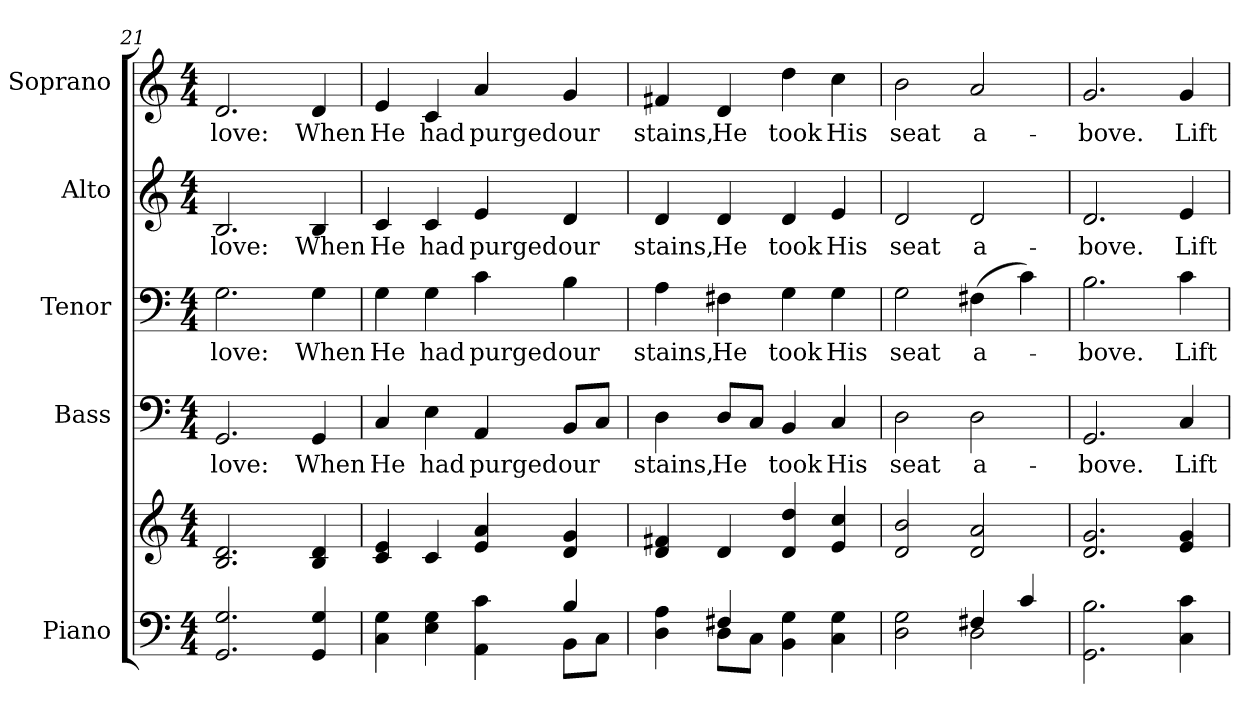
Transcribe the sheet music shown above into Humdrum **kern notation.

**kern	**kern	**kern	**text	**kern	**text	**kern	**text	**kern	**text
*part5	*part5	*part4	*part4	*part3	*part3	*part2	*part2	*part1	*part1
*staff6	*staff5	*staff4	*staff4	*staff3	*staff3	*staff2	*staff2	*staff1	*staff1
*I"Piano	*	*I"Bass	*	*I"Tenor	*	*I"Alto	*	*I"Soprano	*
*I'Pno.	*	*I'B.	*	*I'T.	*	*I'A.	*	*I'S.	*
*clefF4	*clefG2	*clefF4	*	*clefF4	*	*clefG2	*	*clefG2	*
*k[]	*k[]	*k[]	*	*k[]	*	*k[]	*	*k[]	*
*C:	*C:	*C:	*	*C:	*	*C:	*	*C:	*
*M4/4	*M4/4	*M4/4	*	*M4/4	*	*M4/4	*	*M4/4	*
=21	=21	=21	=21	=21	=21	=21	=21	=21	=21
!	!	!	!LO:LY:b:color=#000000	!	!	!	!	!	!
!	!	!	!	!	!LO:LY:b:color=#000000	!	!	!	!
!	!	!	!	!	!	!	!LO:LY:b:color=#000000	!	!
!	!	!	!	!	!	!	!	!	!LO:LY:b:color=#000000
2.GGi/ 2.Gi	2.Bi/ 2.di	2.GGi/	love:	2.Gi\	love:	2.Bi/	love:	2.di/	love:
!	!	!	!LO:LY:b:color=#000000	!	!	!	!	!	!
!	!	!	!	!	!LO:LY:b:color=#000000	!	!	!	!
!	!	!	!	!	!	!	!LO:LY:b:color=#000000	!	!
!	!	!	!	!	!	!	!	!	!LO:LY:b:color=#000000
4GGi/ 4Gi	4Bi/ 4di	4GGi/	When	4Gi\	When	4Bi/	When	4di/	When
=22	=22	=22	=22	=22	=22	=22	=22	=22	=22
*^	*	*	*	*	*	*	*	*	*
!	!	!	!	!LO:LY:b:color=#000000	!	!	!	!	!	!
!	!	!	!	!	!	!LO:LY:b:color=#000000	!	!	!	!
!	!	!	!	!	!	!	!	!LO:LY:b:color=#000000	!	!
!	!	!	!	!	!	!	!	!	!	!LO:LY:b:color=#000000
4Ci\ 4Gi	2ryy	4ci/ 4ei	4Ci/	He	4Gi\	He	4ci/	He	4ei/	He
!	!	!	!	!LO:LY:b:color=#000000	!	!	!	!	!	!
!	!	!	!	!	!	!LO:LY:b:color=#000000	!	!	!	!
!	!	!	!	!	!	!	!	!LO:LY:b:color=#000000	!	!
!	!	!	!	!	!	!	!	!	!	!LO:LY:b:color=#000000
4Ei\ 4Gi	.	4ci/	4Ei\	had	4Gi\	had	4ci/	had	4ci/	had
!	!	!	!	!LO:LY:b:color=#000000	!	!	!	!	!	!
!	!	!	!	!	!	!LO:LY:b:color=#000000	!	!	!	!
!	!	!	!	!	!	!	!	!LO:LY:b:color=#000000	!	!
!	!	!	!	!	!	!	!	!	!	!LO:LY:b:color=#000000
4AAi\ 4ci	4ryy	4ei/ 4ai	4AAi/	purged	4ci\	purged	4ei/	purged	4ai/	purged
!	!	!	!	!LO:LY:b:color=#000000	!	!	!	!	!	!
!	!	!	!	!	!	!LO:LY:b:color=#000000	!	!	!	!
!	!	!	!	!	!	!	!	!LO:LY:b:color=#000000	!	!
!	!	!	!	!	!	!	!	!	!	!LO:LY:b:color=#000000
4Bi/	8BBi\L	4di/ 4gi	8BBi/L	our	4Bi\	our	4di/	our	4gi/	our
.	8Ci\J	.	8Ci/J	.	.	.	.	.	.	.
=23	=23	=23	=23	=23	=23	=23	=23	=23	=23	=23
!	!	!	!	!LO:LY:b:color=#000000	!	!	!	!	!	!
!	!	!	!	!	!	!LO:LY:b:color=#000000	!	!	!	!
!	!	!	!	!	!	!	!	!LO:LY:b:color=#000000	!	!
!	!	!	!	!	!	!	!	!	!	!LO:LY:b:color=#000000
4Di\ 4Ai	4ryy	4di/ 4f#Xi	4Di\	stains,	4Ai\	stains,	4di/	stains,	4f#Xi/	stains,
!	!	!	!	!LO:LY:b:color=#000000	!	!	!	!	!	!
!	!	!	!	!	!	!LO:LY:b:color=#000000	!	!	!	!
!	!	!	!	!	!	!	!	!LO:LY:b:color=#000000	!	!
!	!	!	!	!	!	!	!	!	!	!LO:LY:b:color=#000000
4F#Xi/	8Di\L	4di/	8Di/L	He	4F#Xi\	He	4di/	He	4di/	He
.	8Ci\J	.	8Ci/J	.	.	.	.	.	.	.
!	!	!	!	!LO:LY:b:color=#000000	!	!	!	!	!	!
!	!	!	!	!	!	!LO:LY:b:color=#000000	!	!	!	!
!	!	!	!	!	!	!	!	!LO:LY:b:color=#000000	!	!
!	!	!	!	!	!	!	!	!	!	!LO:LY:b:color=#000000
4BBi\ 4Gi	2ryy	4di/ 4ddi	4BBi/	took	4Gi\	took	4di/	took	4ddi\	took
!	!	!	!	!LO:LY:b:color=#000000	!	!	!	!	!	!
!	!	!	!	!	!	!LO:LY:b:color=#000000	!	!	!	!
!	!	!	!	!	!	!	!	!LO:LY:b:color=#000000	!	!
!	!	!	!	!	!	!	!	!	!	!LO:LY:b:color=#000000
4Ci\ 4Gi	.	4ei/ 4cci	4Ci/	His	4Gi\	His	4ei/	His	4cci\	His
!!LO:PB:g=z
=24	=24	=24	=24	=24	=24	=24	=24	=24	=24	=24
!	!	!	!	!LO:LY:b:color=#000000	!	!	!	!	!	!
!	!	!	!	!	!	!LO:LY:b:color=#000000	!	!	!	!
!	!	!	!	!	!	!	!	!LO:LY:b:color=#000000	!	!
!	!	!	!	!	!	!	!	!	!	!LO:LY:b:color=#000000
2Di\ 2Gi	2ryy	2di/ 2bi	2Di\	seat	2Gi\	seat	2di/	seat	2bi\	seat
!	!	!	!	!LO:LY:b:color=#000000	!	!	!	!	!	!
!	!	!	!	!	!	!LO:LY:b:color=#000000	!	!	!	!
!	!	!	!	!	!	!	!	!LO:LY:b:color=#000000	!	!
!	!	!	!	!	!	!	!	!	!	!LO:LY:b:color=#000000
4F#Xi/	2Di\	2di/ 2ai	2Di\	a-	(4F#Xi\	a-	2di/	a-	2ai/	a-
4ci/	.	.	.	.	4ci\)	.	.	.	.	.
*v	*v	*	*	*	*	*	*	*	*	*
=25	=25	=25	=25	=25	=25	=25	=25	=25	=25
!	!	!	!LO:LY:b:color=#000000	!	!	!	!	!	!
!	!	!	!	!	!LO:LY:b:color=#000000	!	!	!	!
!	!	!	!	!	!	!	!LO:LY:b:color=#000000	!	!
!	!	!	!	!	!	!	!	!	!LO:LY:b:color=#000000
2.GGi\ 2.Bi	2.di/ 2.gi	2.GGi/	-bove.	2.Bi\	-bove.	2.di/	-bove.	2.gi/	-bove.
!	!	!	!LO:LY:b:color=#000000	!	!	!	!	!	!
!	!	!	!	!	!LO:LY:b:color=#000000	!	!	!	!
!	!	!	!	!	!	!	!LO:LY:b:color=#000000	!	!
!	!	!	!	!	!	!	!	!	!LO:LY:b:color=#000000
4Ci\ 4ci	4ei/ 4gi	4Ci/	Lift	4ci\	Lift	4ei/	Lift	4gi/	Lift
=	=	=	=	=	=	=	=	=	=
*-	*-	*-	*-	*-	*-	*-	*-	*-	*-
